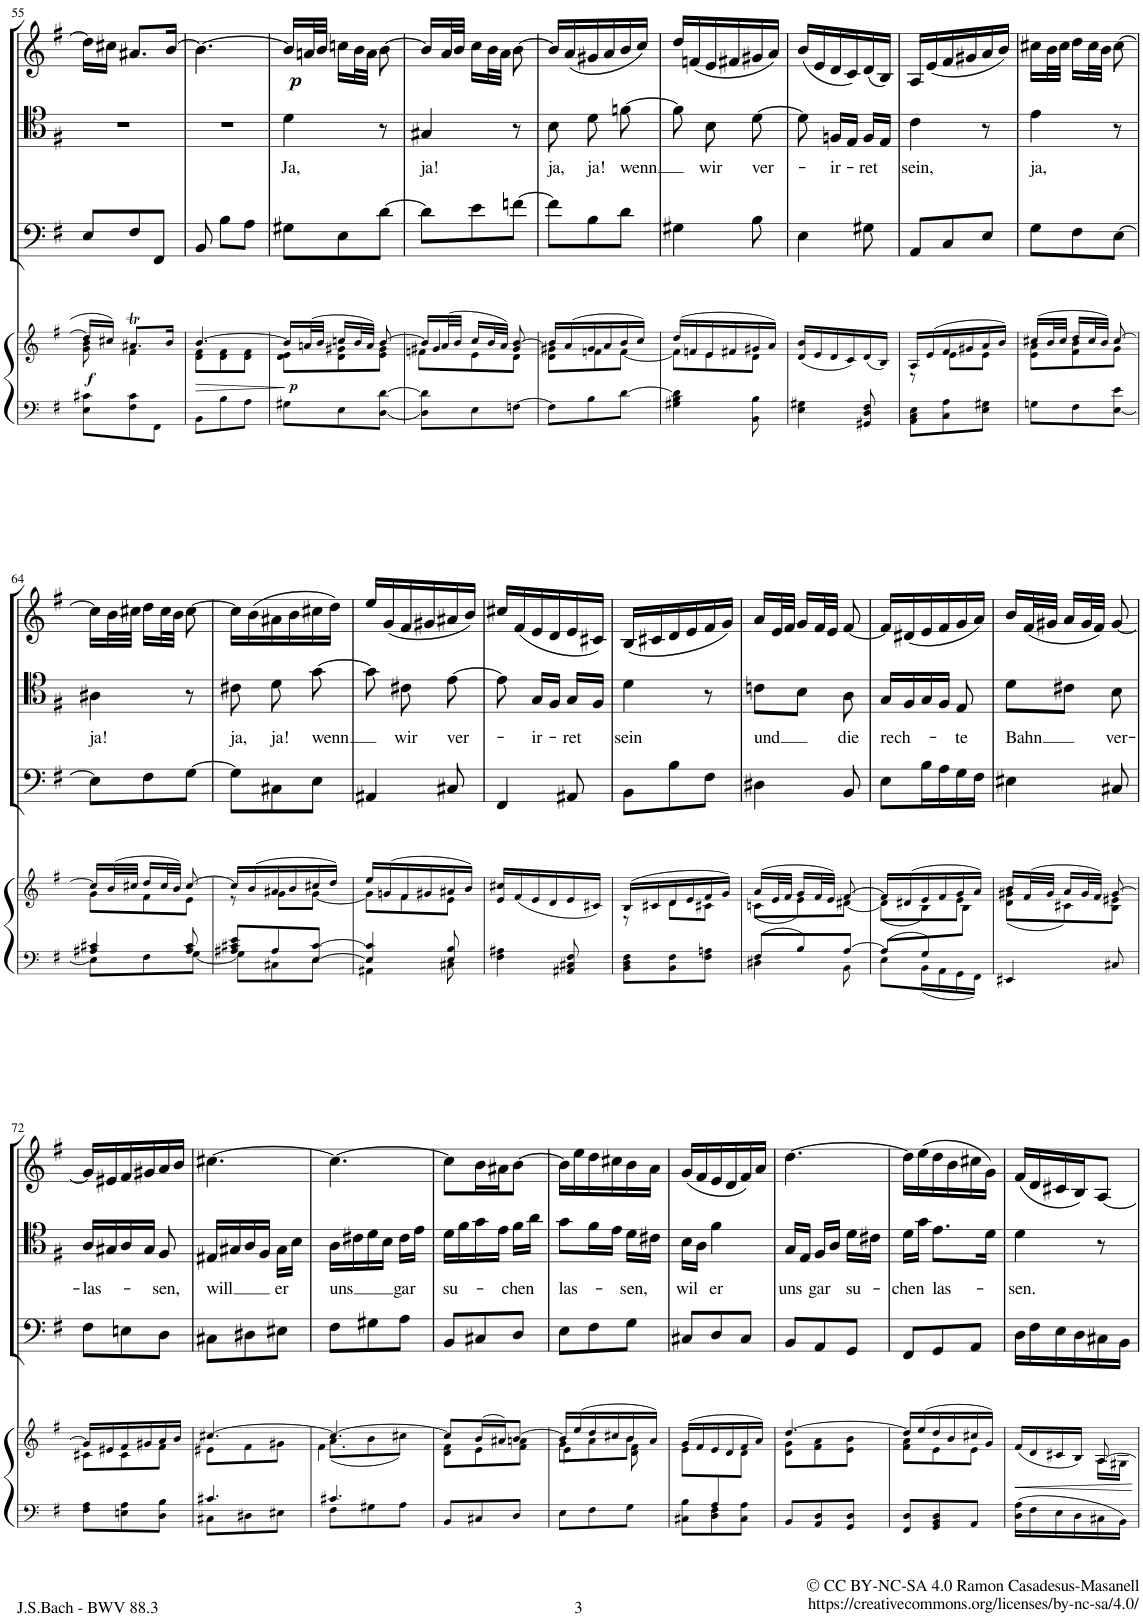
**kern	**kern	**dynam	**kern	**kern	**text	**kern	**dynam
*part4	*part4	*part4	*part3	*part2	*part2	*part1	*part1
*staff5	*staff4	*staff4/5	*staff3	*staff2	*staff2	*staff1	*staff1
*I"Piano reduction	*	*	*I"Continuo	*I"Tenore	*	*I"Oboe d'amore	*
*I'Pno	*	*	*	*	*	*I'Ob	*
!!LO:PB:g=z
*clefF4	*clefG2	*	*clefF4	*clefC4	*	*clefG2	*
*k[f#]	*k[f#]	*	*k[f#]	*k[f#]	*	*k[f#]	*
*M3/8	*M3/8	*	*M3/8	*M3/8	*	*M3/8	*
=55	=55	=55	=55	=55	=55	=55	=55
*	*^	*	*	*	*	*	*
!	!	!	!LO:DY:b	!	!	!	!	!
8E\ 8c#X\L	16dd/LL]	8g\ 8b\	f	8E/L	4.r	.	16dd\LL]	.
.	16cc#X/JJ	.	.	.	.	.	16cc#X\JJ	.
8F#\ 8c#\	8.a#Xt/L	4f#\	.	8F#/	.	.	8.a#X/L	.
8FF#\J	.	.	.	8FF#/J	.	.	.	.
.	16b/Jk	.	.	.	.	.	[16b/Jk	.
=56	=56	=56	=56	=56	=56	=56	=56	=56
!	!	!	!LO:HP:b	!	!	!	!	!
8BB\L	[4.b/	8d\ 8f#\L	>	8BB/	4.r	.	4.b\_	.
8B\	.	8d\ 8f#\	.	8B\L	.	.	.	.
8A\J	.	8d\ 8f#\J	.	8A\J	.	.	.	.
*	*v	*v	*	*	*	*	*	*
.	.	]	.	.	.	.	.
=57	=57	=57	=57	=57	=57	=57	=57
*	*^	*	*	*	*	*	*
!	!	!	!LO:DY:b	!	!	!LO:LY:b	!	!LO:DY:b
8G#X\L	16b/LL]	8d\ 8e\L	p	8G#X\L	4d\	Ja,	16b/LL]	p
.	(32an/L	.	.	.	.	.	32an/L	.
.	32b/JJJ	.	.	.	.	.	32b/JJJ	.
8E\	16ccn/LL	8d\ 8g#X\	.	8E\	.	.	16ccn\LL	.
.	32b/L	.	.	.	.	.	32b\L	.
.	32a/JJJ)	.	.	.	.	.	32a\JJJ	.
[8D\ [8d\J	[8b/	8e\ 8g#\J	.	[8d\J	8r	.	[8b\	.
=58	=58	=58	=58	=58	=58	=58	=58	=58
*	*	*^	*	*	*	*	*	*
!	!	!	!	!	!	!	!LO:LY:b	!	!
8D\] 8d\]L	16b/LL]	8fn\L	4g#X/	.	8d\L]	4G#X/	ja!	16b/LL]	.
.	(32a/L	.	.	.	.	.	.	32a/L	.
.	32b/JJJ	.	.	.	.	.	.	32b/JJJ	.
8E\	16cc/LL	8e\	.	.	8e\	.	.	16cc\LL	.
.	32b/L	.	.	.	.	.	.	32b\L	.
.	32a/JJJ)	.	.	.	.	.	.	32a\JJJ	.
[8Fn\J	8g#/ [8b/	8d\J	8ryy	.	[8fn\J	8r	.	[8b\	.
=59	=59	=59	=59	=59	=59	=59	=59	=59	=59
!	!	!	!	!	!	!	!LO:LY:b	!	!
*	*	*v	*v	*	*	*	*	*	*
8F\L]	16b/LL]	8d\ 8g#X\L	.	8f\L]	8B\	ja,	16b/LL]	.
.	(16a/	.	.	.	.	.	(16a/	.
!	!	!	!	!	!	!LO:LY:b	!	!
8B\	16g#/	8fn\	.	8B\	8d\	ja!	16g#X/	.
.	16a/	.	.	.	.	.	16a/	.
!	!	!	!	!	!	!LO:LY:b	!	!
[8d\J	16b/	[8f\J	.	8d\J	[8fn\	wenn	16b/	.
.	16cc/JJ)	.	.	.	.	.	16cc/JJ)	.
=60	=60	=60	=60	=60	=60	=60	=60	=60
4G#X\ 4B\ 4d\]	(16dd/LL	8f\L]	.	4G#X\	8f\]	.	16dd/LL	.
.	16fn/	.	.	.	.	.	(16fn/	.
!	!	!	!	!	!	!LO:LY:b	!	!
.	16e/	8e\	.	.	8B\	wir	16e/	.
.	16f#X/	.	.	.	.	.	16f#X/	.
!	!	!	!	!	!	!LO:LY:b	!	!
8BB\ 8B\	16g#X/	8d\J	.	8B\	[8d\	ver-	16g#X/	.
.	16a/JJ)	.	.	.	.	.	16a/JJ)	.
*	*v	*v	*	*	*	*	*	*
=61	=61	=61	=61	=61	=61	=61	=61
4E\ 4G#X\	(16d/ 16b/LL	.	4E\	8d\]	.	(16b/LL	.
.	16e/	.	.	.	.	16e/	.
!	!	!	!	!	!LO:LY:b	!	!
.	16d/	.	.	16Fn/LL	-ir-	16d/	.
.	16c/)	.	.	16E/JJ	.	16c/)	.
!	!	!	!	!	!LO:LY:b	!	!
8GG#X/ 8D/ 8F#/	(16d/	.	8G#X\	16F/LL	-ret	(16d/	.
.	16B/JJ)	.	.	16E/JJ	.	16B/JJ)	.
=62	=62	=62	=62	=62	=62	=62	=62
*	*^	*	*	*	*	*	*
!	!	!	!	!	!	!LO:LY:b	!	!
8AA\ 8C\ 8E\L	16A/LL	8r	.	8AA/L	4c\	sein,	16A/LL	.
.	(16e/	.	.	.	.	.	(16e/	.
8C\ 8A\	16f#/	8e\L	.	8C/	.	.	16f#/	.
.	16g#X/	.	.	.	.	.	16g#X/	.
8E\ 8G#X\J	16a/	8e\J	.	8E/J	8r	.	16a/	.
.	16b/JJ)	.	.	.	.	.	16b/JJ)	.
=63	=63	=63	=63	=63	=63	=63	=63	=63
!	!	!	!	!	!	!LO:LY:b	!	!
8Gn\L	(16cc#X/LL	8e\ 8a\L	.	8G\L	4e\	ja,	16cc#X\LL	.
.	32b/L	.	.	.	.	.	32b\L	.
.	32cc#/JJJ	.	.	.	.	.	32cc#\JJJ	.
8F#\	16dd/LL	8f#\ 8b\	.	8F#\	.	.	16dd\LL	.
.	32cc#/L	.	.	.	.	.	32cc#\L	.
.	32b/JJJ)	.	.	.	.	.	32b\JJJ	.
[8E\ 8e\J	[8cc#/	8g\J	.	[8E\J	8r	.	[8cc#\	.
!!LO:LB:g=z
=64	=64	=64	=64	=64	=64	=64	=64	=64
*^	*	*	*	*	*	*	*	*
!	!	!	!	!	!	!	!LO:LY:b	!	!
4A#X/ 4c#X/	8E\L]	16cc#/LL]	8g\L	.	8E\L]	4A#X\	ja!	16cc#\LL]	.
.	.	(32b/L	.	.	.	.	.	32b\L	.
.	.	32cc#X/JJJ	.	.	.	.	.	32cc#X\JJJ	.
.	8F#\	16dd/LL	8f#\	.	8F#\	.	.	16dd\LL	.
.	.	32cc#/L	.	.	.	.	.	32cc#\L	.
.	.	32b/JJJ)	.	.	.	.	.	32b\JJJ	.
8A#/ 8c#/	[8G\J	[8cc#/	8e\J	.	[8G\J	8r	.	[8cc#\	.
=65	=65	=65	=65	=65	=65	=65	=65	=65	=65
!	!	!	!	!	!	!	!LO:LY:b	!	!
8A#X/ 8c#X/ 8e/L	8G\L]	16cc#/LL]	8r	.	8G\L]	8c#X\	ja,	16cc#\LL]	.
.	.	(16b/	.	.	.	.	.	(16b\	.
!	!	!	!	!	!	!	!LO:LY:b	!	!
8A#/	8C#X\	16a#X/	8g\L	.	8C#X\	8d\	ja!	16a#X\	.
.	.	16b/	.	.	.	.	.	16b\	.
!	!	!	!	!	!	!	!LO:LY:b	!	!
[8E/ [8c#/J	8E\J	16cc#X/	[8g\J	.	8E\J	[8g\	wenn	16cc#X\	.
.	.	16dd/JJ)	.	.	.	.	.	16dd\JJ)	.
=66	=66	=66	=66	=66	=66	=66	=66	=66	=66
4E/] 4c#/]	4AA#X\	16ee/LL	8g\L]	.	4AA#X/	8g\]	.	16ee/LL	.
.	.	(16gn/	.	.	.	.	.	(16g/	.
!	!	!	!	!	!	!	!LO:LY:b	!	!
.	.	16f#/	8f#\	.	.	8c#X\	wir	16f#/	.
.	.	16g#X/	.	.	.	.	.	16g#X/	.
!	!	!	!	!	!	!	!LO:LY:b	!	!
8E/ 8B/	8C#X\	16a#X/	8e\J	.	8C#X/	[8e\	ver-	16a#X/	.
.	.	16b/JJ)	.	.	.	.	.	16b/JJ)	.
*v	*v	*	*	*	*	*	*	*	*
*	*v	*v	*	*	*	*	*	*
=67	=67	=67	=67	=67	=67	=67	=67
4F#\ 4A#X\	16e/ 16cc#X/LL	.	4FF#/	8e\]	.	16cc#X/LL	.
.	(16f#/	.	.	.	.	(16f#/	.
!	!	!	!	!	!LO:LY:b	!	!
.	16e/	.	.	16G/LL	-ir-	16e/	.
.	16d/	.	.	16F#/JJ	.	16d/	.
!	!	!	!	!	!LO:LY:b	!	!
8AA#X/ 8C#X/ 8F#/	16e/	.	8AA#X/	16G/LL	-ret	16e/	.
.	16c#X/JJ)	.	.	16F#/JJ	.	16c#X/JJ)	.
=68	=68	=68	=68	=68	=68	=68	=68
*	*^	*	*	*	*	*	*
!	!	!	!	!	!	!LO:LY:b	!	!
8BB\ 8D\ 8F#\L	(16B/LL	8r	.	8BB\L	4d\	sein	(16B/LL	.
.	16c#X/	.	.	.	.	.	16c#X/	.
8BB\ 8F#\	16d/	8d\L	.	8B\	.	.	16d/	.
.	16e/	.	.	.	.	.	16e/	.
8F#\ 8An\J	16f#/	8c#X\J	.	8F#\J	8r	.	16f#/	.
.	16g/JJ)	.	.	.	.	.	16g/JJ)	.
=69	=69	=69	=69	=69	=69	=69	=69	=69
*^	*	*	*	*	*	*	*	*
!	!	!	!	!	!	!	!LO:LY:b	!	!
8F#/L	4D#X\	(16a/LL	(8cn\L	.	4D#X\	8cn\L	und	16a/LL	.
.	.	32e/L	.	.	.	.	.	32e/L	.
.	.	32f#/JJJ	.	.	.	.	.	32f#/JJJ	.
8B/	.	16g/LL	8e\)	.	.	8B\J	.	16g/LL	.
.	.	32f#/L	.	.	.	.	.	32f#/L	.
.	.	32e/JJJ)	.	.	.	.	.	32e/JJJ	.
!	!	!	!	!	!	!	!LO:LY:b	!	!
[8A/J	8BB\	[8f#/	[8d#X\J	.	8BB/	8A\	die	[8f#/	.
=70	=70	=70	=70	=70	=70	=70	=70	=70	=70
*	*	*	*^	*	*	*	*	*	*
!	!	!	!	!	!	!	!	!LO:LY:b	!	!
8A/L]	8E\L	16f#/LL]	(8d#\L]	4ryy	.	8E\L	16G/LL	rech-	16f#/LL]	.
.	.	(16d#X/	.	.	.	.	16F#/	.	(16d#X/	.
8G/	16BB\L	16e/	8B\)	.	.	16B\L	16G/	.	16e/	.
.	16AA\	16f#/	.	.	.	16A\	16F#/JJ	.	16f#/	.
!	!	!	!	!	!	!	!	!LO:LY:b	!	!
8ryy	16GG\	16g/	8e\J	8B\J	.	16G\	8E/	-te	16g/	.
.	16FF#\JJ	16a/JJ)	.	.	.	16F#\JJ	.	.	16a/JJ)	.
*	*	*	*v	*v	*	*	*	*	*	*
=71	=71	=71	=71	=71	=71	=71	=71	=71	=71
!	!	!	!	!	!	!	!LO:LY:b	!	!
*v	*v	*	*	*	*	*	*	*	*
4EE#X/	16b/LL	(8d\ 8g#X\L	.	4E#X\	8d\L	Bahn	16b/LL	.
.	(32f#/L	.	.	.	.	.	(32f#/L	.
.	32g#/JJJ	.	.	.	.	.	32g#X/JJJ	.
.	16a/LL	8c#X\)	.	.	8c#X\J	.	16a/LL	.
.	32g#/L	.	.	.	.	.	32g#/L	.
.	32f#/JJJ)	.	.	.	.	.	32f#/JJJ)	.
!	!	!	!	!	!	!LO:LY:b	!	!
8C#X/	[8g#/	8B\ 8e#X\J	.	8C#X/	8B\	ver-	[8g#/	.
!!LO:LB:g=z
=72	=72	=72	=72	=72	=72	=72	=72	=72
!	!	!	!	!	!	!LO:LY:b	!	!
8F#\ 8A\L	16g#/LL]	8c#X\L	.	8F#\L	16A/LL	-las-	16g#/LL]	.
.	16e#X/	.	.	.	16G#X/	.	16e#X/	.
8En\ 8A\	16f#/	8c#\	.	8En\	16A/	.	16f#/	.
.	16g#X/	.	.	.	16G#/JJ	.	16g#X/	.
!	!	!	!	!	!	!LO:LY:b	!	!
8D\ 8B\J	16a/	8f#\J	.	8D\J	8F#/	-sen,	16a/	.
.	16b/JJ	.	.	.	.	.	16b/JJ	.
=73	=73	=73	=73	=73	=73	=73	=73	=73
*^	*	*	*	*	*	*	*	*
!	!	!	!	!	!	!	!LO:LY:b	!	!
4.c#X/	8C#X\L	[4.cc#X/	8e#X\L	.	8C#X\L	16E#X/LL	will	[4.cc#X\	.
.	.	.	.	.	.	16G#X/	.	.	.
.	8D#X\	.	8f#\	.	8D#X\	16A/	.	.	.
.	.	.	.	.	.	16F#/JJ	.	.	.
!	!	!	!	!	!	!	!LO:LY:b	!	!
.	8E#X\J	.	8g#X\J	.	8E#X\J	16G#\LL	er	.	.
.	.	.	.	.	.	16B\JJ	.	.	.
=74	=74	=74	=74	=74	=74	=74	=74	=74	=74
*	*	*	*^	*	*	*	*	*	*
!	!	!	!	!	!	!	!	!LO:LY:b	!	!
4.c#X/	8F#\L	4.cc#/_	(8a\L	4.f#\	.	8F#\L	16A\LL	uns	4.cc#\_	.
.	.	.	.	.	.	.	16c#X\	.	.	.
.	8G#X\	.	8b\	.	.	8G#X\	16d\	.	.	.
.	.	.	.	.	.	.	16B\JJ	.	.	.
!	!	!	!	!	!	!	!	!LO:LY:b	!	!
.	8A\J	.	8cc#X\J)	.	.	8A\J	16c#\LL	gar	.	.
.	.	.	.	.	.	.	16e\JJ	.	.	.
*v	*v	*	*	*	*	*	*	*	*	*
*	*	*v	*v	*	*	*	*	*	*
=75	=75	=75	=75	=75	=75	=75	=75	=75
!	!	!	!	!	!	!LO:LY:b	!	!
8BB/L	8cc#/L]	8d\ 8f#\L	.	8BB/L	16d\LL	su-	8cc#\L]	.
.	.	.	.	.	16f#\	.	.	.
8C#X/	(16b/L	8e\	.	8C#X/	16g\	.	16b\L	.
.	16a#X/J)	.	.	.	16e\JJ	.	16a#X\J	.
!	!	!	!	!	!	!LO:LY:b	!	!
8D/J	[8b/J	8f#\ 8an\J	.	8D/J	16f#\LL	-chen	[8b\J	.
.	.	.	.	.	16a\JJ	.	.	.
=76	=76	=76	=76	=76	=76	=76	=76	=76
*	*	*^	*	*	*	*	*	*
!	!	!	!	!	!	!	!LO:LY:b	!	!
8E\L	16b/LL]	8g\L	4e\	.	8E\L	8g\L	las-	16b\LL]	.
.	(16ee/	.	.	.	.	.	.	16ee\	.
8F#\	16dd/	8a\	.	.	8F#\	16f#\L	.	16dd\	.
.	16cc#X/	.	.	.	.	16e\JJ	.	16cc#X\	.
!	!	!	!	!	!	!	!LO:LY:b	!	!
8G\J	16b/	8b\J	8d\ 8f#\	.	8G\J	16d\LL	-sen,	16b\	.
.	16a/JJ)	.	.	.	.	16c#X\JJ	.	16a\JJ	.
*	*	*v	*v	*	*	*	*	*	*
=77	=77	=77	=77	=77	=77	=77	=77	=77
*^	*	*	*	*	*	*	*	*
!	!	!	!	!	!	!	!LO:LY:b	!	!
8ryy	8C#X\ 8B\L	(16g/LL	8e\L	.	8C#X/L	16B\LL	wil	(16g/LL	.
.	.	16f#/	.	.	.	16A\JJ	.	16f#/	.
!	!	!	!	!	!	!	!LO:LY:b	!	!
8A/	8D\ 8F#\	16e/	8ryy	.	8D/	4f#\	er	16e/	.
.	.	16d/	.	.	.	.	.	16d/	.
8ryy	8C#\ 8A\J	16f#/	8d\J	.	8C#/J	.	.	16f#/)	.
.	.	16a/JJ)	.	.	.	.	.	16a/JJ	.
*v	*v	*	*	*	*	*	*	*	*
=78	=78	=78	=78	=78	=78	=78	=78	=78
!	!	!	!	!	!	!LO:LY:b	!	!
8BB/L	[4.dd/	8d\ 8g\L	.	8BB/L	16G/LL	uns	[4.dd\	.
.	.	.	.	.	16E/JJ	.	.	.
!	!	!	!	!	!	!LO:LY:b	!	!
8AA/ 8D/	.	8f#\ 8a\	.	8AA/	16F#/LL	gar	.	.
.	.	.	.	.	16A/JJ	.	.	.
!	!	!	!	!	!	!LO:LY:b	!	!
8GG/ 8D/J	.	8e\ 8b\J	.	8GG/J	16d\LL	su-	.	.
.	.	.	.	.	16c#X\JJ	.	.	.
=79	=79	=79	=79	=79	=79	=79	=79	=79
!	!	!	!	!	!	!LO:LY:b	!	!
8FF#/ 8D/L	16dd/LL]	8f#\ 8a\L	.	8FF#/L	16d\LL	-chen	16dd\LL]	.
.	(16ee/	.	.	.	16g\JJ	.	(16ee\	.
!	!	!	!	!	!	!LO:LY:b	!	!
8GG/ 8BB/ 8D/	16dd/	8e\	.	8GG/	8.e\L	las-	16dd\	.
.	16b/	.	.	.	.	.	16b\	.
8AA/J	16cc#X/	8e\J	.	8AA/J	.	.	16cc#X\	.
.	16g/JJ)	.	.	.	16d\Jk	.	16g\JJ)	.
=80	=80	=80	=80	=80	=80	=80	=80	=80
!	!	!	!LO:HP:b	!	!	!LO:LY:b	!	!
16D\ 16A\LL	(16f#/LL	4ryy	<	16D\LL	4d\	-sen.	(16f#/LL	.
16F#\	16d/	.	.	16F#\	.	.	16d/	.
16E\	16c#X/	.	.	16E\	.	.	16c#X/	.
16D\	16B/JJ)	.	.	16D\	.	.	16B/J)	.
16C#X\	[8A/	16A\LL	.	16C#X\	8r	.	[8A/J	.
16BB\JJ	.	16G#X\JJ	.	16BB\JJ	.	.	.	.
*	*v	*v	*	*	*	*	*	*
.	.	[	.	.	.	.	.
=	=	=	=	=	=	=	=
*-	*-	*-	*-	*-	*-	*-	*-
